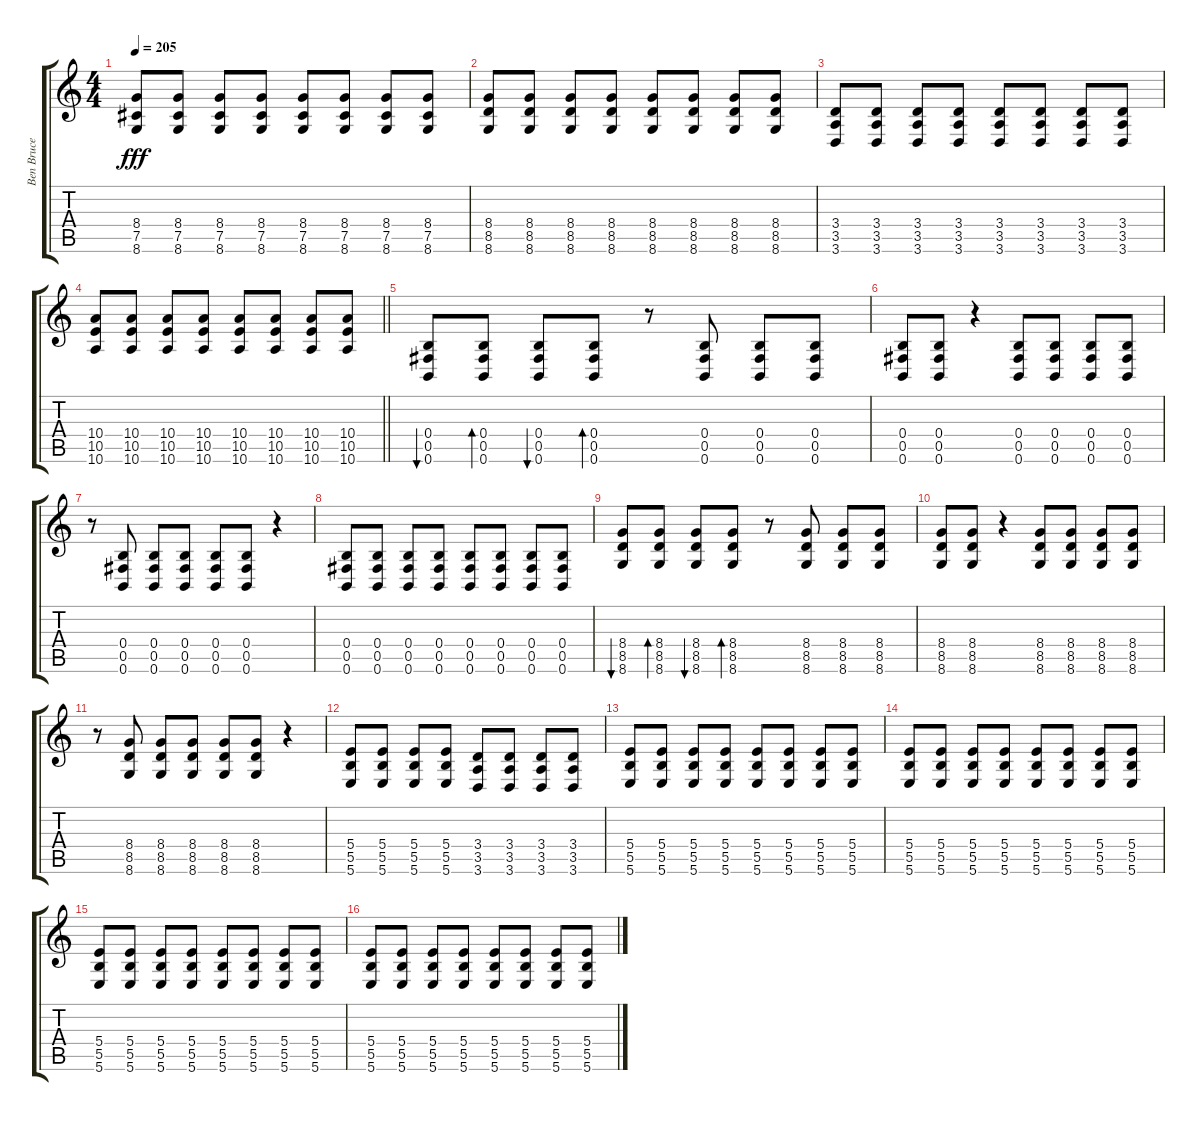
\track ("Ben Bruce" "Ben Bruce") {instrument distortionguitar}
\staff {score tabs}
\tuning (Db4 Ab3 E3 B2 Gb2 B1) {hide}
\ts (4 4)
\tempo 205
\clef g2
\ks c
(8.4 7.5 8.6).8{dy fff} (8.4 7.5 8.6).8 (8.4 7.5 8.6).8 (8.4 7.5 8.6).8 (8.4 7.5 8.6).8 (8.4 7.5 8.6).8 (8.4 7.5 8.6).8 (8.4 7.5 8.6).8 |
(8.4 8.5 8.6).8 (8.4 8.5 8.6).8 (8.4 8.5 8.6).8 (8.4 8.5 8.6).8 (8.4 8.5 8.6).8 (8.4 8.5 8.6).8 (8.4 8.5 8.6).8 (8.4 8.5 8.6).8 |
(3.4 3.5 3.6).8 (3.4 3.5 3.6).8 (3.4 3.5 3.6).8 (3.4 3.5 3.6).8 (3.4 3.5 3.6).8 (3.4 3.5 3.6).8 (3.4 3.5 3.6).8 (3.4 3.5 3.6).8 |
\barLineRight lightlight
(10.4 10.5 10.6).8 (10.4 10.5 10.6).8 (10.4 10.5 10.6).8 (10.4 10.5 10.6).8 (10.4 10.5 10.6).8 (10.4 10.5 10.6).8 (10.4 10.5 10.6).8 (10.4 10.5 10.6).8 |
(0.4 0.5 0.6).8{bu 60} (0.4 0.5 0.6).8{bd 60} (0.4 0.5 0.6).8{bu 60} (0.4 0.5 0.6).8{bd 60} r.8 (0.4 0.5 0.6).8 (0.4 0.5 0.6).8 (0.4 0.5 0.6).8 |
(0.4 0.5 0.6).8 (0.4 0.5 0.6).8 r.4 (0.4 0.5 0.6).8 (0.4 0.5 0.6).8 (0.4 0.5 0.6).8 (0.4 0.5 0.6).8 |
r.8 (0.4 0.5 0.6).8 (0.4 0.5 0.6).8 (0.4 0.5 0.6).8 (0.4 0.5 0.6).8 (0.4 0.5 0.6).8 r.4 |
(0.4 0.5 0.6).8 (0.4 0.5 0.6).8 (0.4 0.5 0.6).8 (0.4 0.5 0.6).8 (0.4 0.5 0.6).8 (0.4 0.5 0.6).8 (0.4 0.5 0.6).8 (0.4 0.5 0.6).8 |
(8.4 8.5 8.6).8{bu 60} (8.4 8.5 8.6).8{bd 60} (8.4 8.5 8.6).8{bu 60} (8.4 8.5 8.6).8{bd 60} r.8 (8.4 8.5 8.6).8 (8.4 8.5 8.6).8 (8.4 8.5 8.6).8 |
(8.4 8.5 8.6).8 (8.4 8.5 8.6).8 r.4 (8.4 8.5 8.6).8 (8.4 8.5 8.6).8 (8.4 8.5 8.6).8 (8.4 8.5 8.6).8 |
r.8 (8.4 8.5 8.6).8 (8.4 8.5 8.6).8 (8.4 8.5 8.6).8 (8.4 8.5 8.6).8 (8.4 8.5 8.6).8 r.4 |
(5.4 5.5 5.6).8 (5.4 5.5 5.6).8 (5.4 5.5 5.6).8 (5.4 5.5 5.6).8 (3.4 3.5 3.6).8 (3.4 3.5 3.6).8 (3.4 3.5 3.6).8 (3.4 3.5 3.6).8 |
(5.4 5.5 5.6).8 (5.4 5.5 5.6).8 (5.4 5.5 5.6).8 (5.4 5.5 5.6).8 (5.4 5.5 5.6).8 (5.4 5.5 5.6).8 (5.4 5.5 5.6).8 (5.4 5.5 5.6).8 |
(5.4 5.5 5.6).8 (5.4 5.5 5.6).8 (5.4 5.5 5.6).8 (5.4 5.5 5.6).8 (5.4 5.5 5.6).8 (5.4 5.5 5.6).8 (5.4 5.5 5.6).8 (5.4 5.5 5.6).8 |
(5.4 5.5 5.6).8 (5.4 5.5 5.6).8 (5.4 5.5 5.6).8 (5.4 5.5 5.6).8 (5.4 5.5 5.6).8 (5.4 5.5 5.6).8 (5.4 5.5 5.6).8 (5.4 5.5 5.6).8 |
(5.4 5.5 5.6).8 (5.4 5.5 5.6).8 (5.4 5.5 5.6).8 (5.4 5.5 5.6).8 (5.4 5.5 5.6).8 (5.4 5.5 5.6).8 (5.4 5.5 5.6).8 (5.4 5.5 5.6).8
